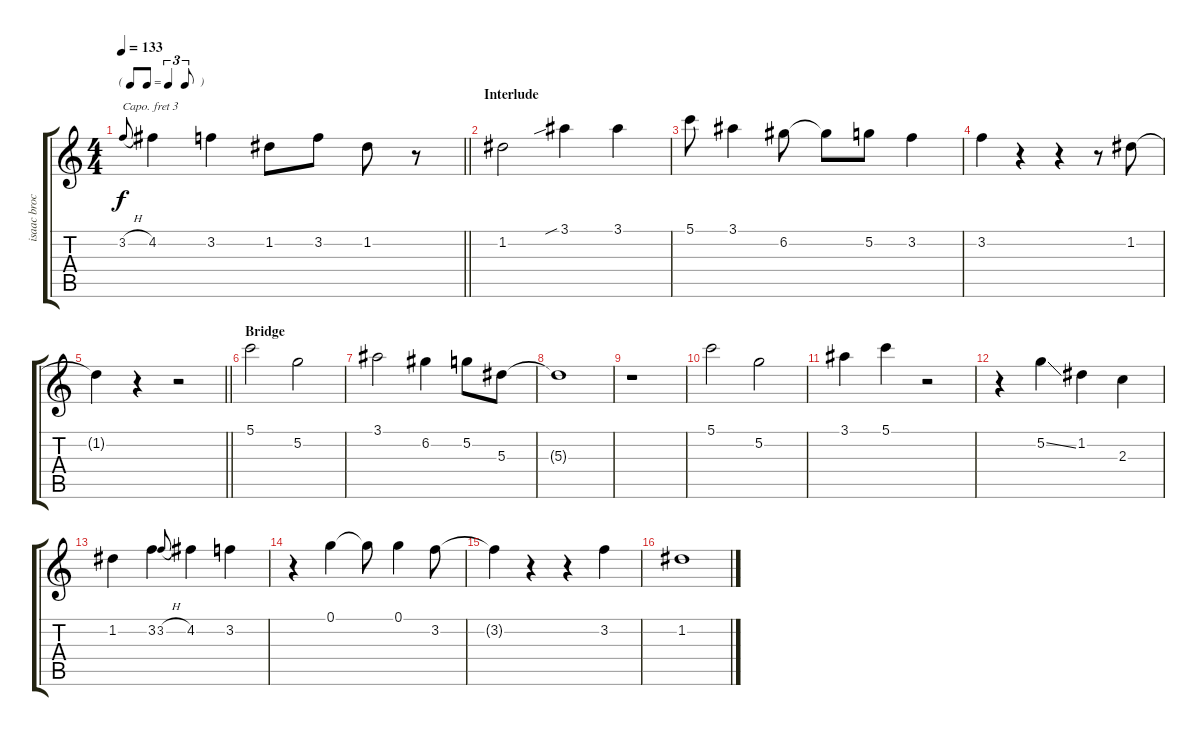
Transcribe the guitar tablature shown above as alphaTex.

\track ("isaac brock" "isaac broc") {instrument banjo}
\staff {score tabs}
\capo 3
\tuning (E4 B3 G3 D3 A2 E2) {hide}
\displaytranspose 12
\ts (4 4)
\tf triplet8th
\tempo 133
\clef g2
\barLineRight lightlight
\ks c
3.2{h}.8{gr onbeat dy f} 4.2.4 3.2.4 1.2.8 3.2.8 1.2.8 r.8 |
\section ("" "Interlude")
1.2.2 3.1{sib}.4 3.1.4 |
5.1.8 3.1.4 6.2.8 6.2{t}.8 5.2.8 3.2.4 |
3.2.4 r.4 r.4 r.8 1.2.8 |
\barLineRight lightlight
1.2{t}.4 r.4 r.2 |
\section ("" "Bridge")
5.1.2 5.2.2 |
3.1.2 6.2.4 5.2.8 5.3.8 |
5.3{t}.1 |
r.1 |
5.1.2 5.2.2 |
3.1.4 5.1.4 r.2 |
r.4 5.2{ss}.4 1.2.4 2.3.4 |
1.2.4 3.2.4 3.2{h}.8{gr onbeat} 4.2.4 3.2.4 |
r.4 0.1.4 0.1{t}.8 0.1.4 3.2.8 |
3.2{t}.4 r.4 r.4 3.2.4 |
1.2.1
